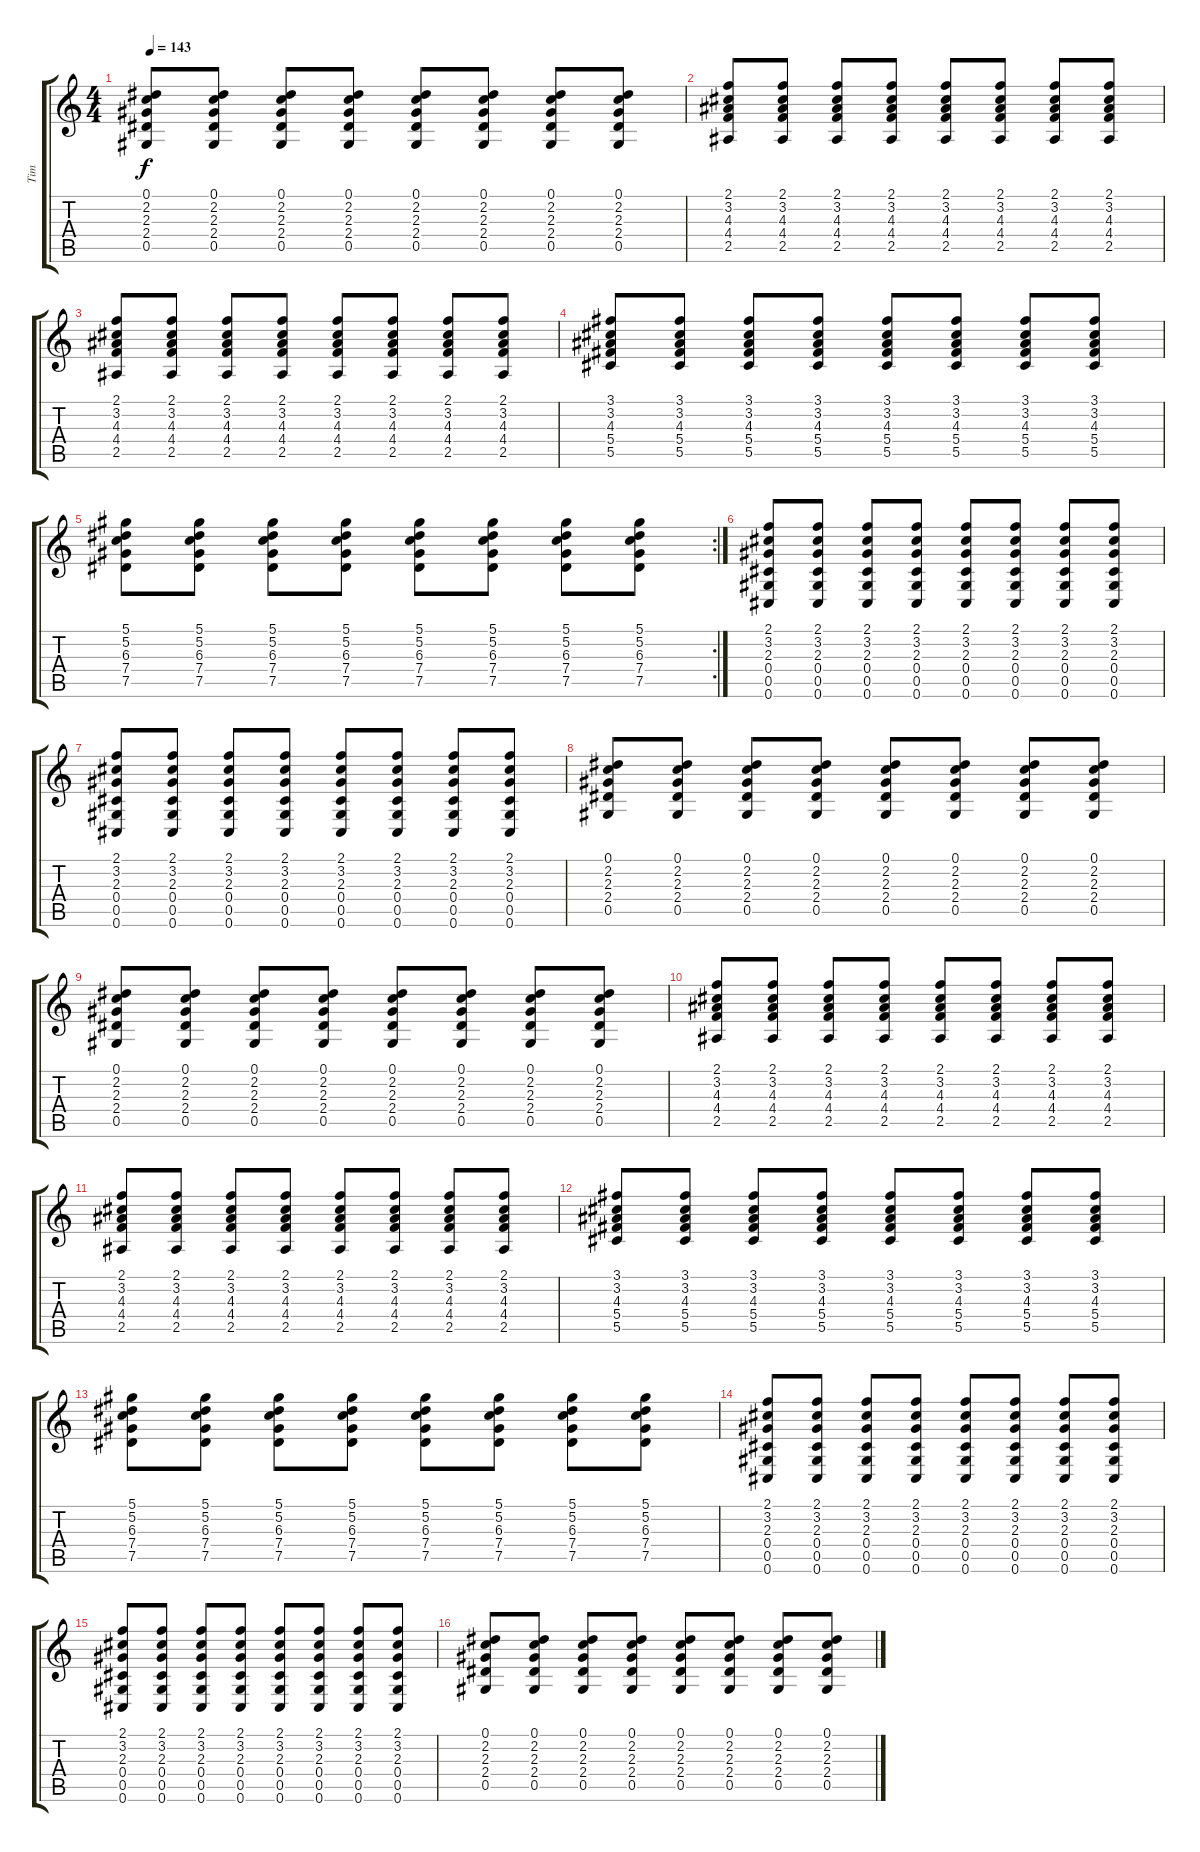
\track ("Tim" "Tim") {instrument distortionguitar}
\staff {score tabs}
\tuning (Eb4 Bb3 Gb3 Db3 Ab2 Db2) {hide}
\ts (4 4)
\tempo 143
\clef g2
\ks c
(0.1 2.2 2.3 2.4 0.5).8{dy f} (0.1 2.2 2.3 2.4 0.5).8 (0.1 2.2 2.3 2.4 0.5).8 (0.1 2.2 2.3 2.4 0.5).8 (0.1 2.2 2.3 2.4 0.5).8 (0.1 2.2 2.3 2.4 0.5).8 (0.1 2.2 2.3 2.4 0.5).8 (0.1 2.2 2.3 2.4 0.5).8 |
(2.1 3.2 4.3 4.4 2.5).8 (2.1 3.2 4.3 4.4 2.5).8 (2.1 3.2 4.3 4.4 2.5).8 (2.1 3.2 4.3 4.4 2.5).8 (2.1 3.2 4.3 4.4 2.5).8 (2.1 3.2 4.3 4.4 2.5).8 (2.1 3.2 4.3 4.4 2.5).8 (2.1 3.2 4.3 4.4 2.5).8 |
(2.1 3.2 4.3 4.4 2.5).8 (2.1 3.2 4.3 4.4 2.5).8 (2.1 3.2 4.3 4.4 2.5).8 (2.1 3.2 4.3 4.4 2.5).8 (2.1 3.2 4.3 4.4 2.5).8 (2.1 3.2 4.3 4.4 2.5).8 (2.1 3.2 4.3 4.4 2.5).8 (2.1 3.2 4.3 4.4 2.5).8 |
(3.1 3.2 4.3 5.4 5.5).8 (3.1 3.2 4.3 5.4 5.5).8 (3.1 3.2 4.3 5.4 5.5).8 (3.1 3.2 4.3 5.4 5.5).8 (3.1 3.2 4.3 5.4 5.5).8 (3.1 3.2 4.3 5.4 5.5).8 (3.1 3.2 4.3 5.4 5.5).8 (3.1 3.2 4.3 5.4 5.5).8 |
\rc 2
(5.1 5.2 6.3 7.4 7.5).8 (5.1 5.2 6.3 7.4 7.5).8 (5.1 5.2 6.3 7.4 7.5).8 (5.1 5.2 6.3 7.4 7.5).8 (5.1 5.2 6.3 7.4 7.5).8 (5.1 5.2 6.3 7.4 7.5).8 (5.1 5.2 6.3 7.4 7.5).8 (5.1 5.2 6.3 7.4 7.5).8 |
(2.1 3.2 2.3 0.4 0.5 0.6).8 (2.1 3.2 2.3 0.4 0.5 0.6).8 (2.1 3.2 2.3 0.4 0.5 0.6).8 (2.1 3.2 2.3 0.4 0.5 0.6).8 (2.1 3.2 2.3 0.4 0.5 0.6).8 (2.1 3.2 2.3 0.4 0.5 0.6).8 (2.1 3.2 2.3 0.4 0.5 0.6).8 (2.1 3.2 2.3 0.4 0.5 0.6).8 |
(2.1 3.2 2.3 0.4 0.5 0.6).8 (2.1 3.2 2.3 0.4 0.5 0.6).8 (2.1 3.2 2.3 0.4 0.5 0.6).8 (2.1 3.2 2.3 0.4 0.5 0.6).8 (2.1 3.2 2.3 0.4 0.5 0.6).8 (2.1 3.2 2.3 0.4 0.5 0.6).8 (2.1 3.2 2.3 0.4 0.5 0.6).8 (2.1 3.2 2.3 0.4 0.5 0.6).8 |
(0.1 2.2 2.3 2.4 0.5).8 (0.1 2.2 2.3 2.4 0.5).8 (0.1 2.2 2.3 2.4 0.5).8 (0.1 2.2 2.3 2.4 0.5).8 (0.1 2.2 2.3 2.4 0.5).8 (0.1 2.2 2.3 2.4 0.5).8 (0.1 2.2 2.3 2.4 0.5).8 (0.1 2.2 2.3 2.4 0.5).8 |
(0.1 2.2 2.3 2.4 0.5).8 (0.1 2.2 2.3 2.4 0.5).8 (0.1 2.2 2.3 2.4 0.5).8 (0.1 2.2 2.3 2.4 0.5).8 (0.1 2.2 2.3 2.4 0.5).8 (0.1 2.2 2.3 2.4 0.5).8 (0.1 2.2 2.3 2.4 0.5).8 (0.1 2.2 2.3 2.4 0.5).8 |
(2.1 3.2 4.3 4.4 2.5).8 (2.1 3.2 4.3 4.4 2.5).8 (2.1 3.2 4.3 4.4 2.5).8 (2.1 3.2 4.3 4.4 2.5).8 (2.1 3.2 4.3 4.4 2.5).8 (2.1 3.2 4.3 4.4 2.5).8 (2.1 3.2 4.3 4.4 2.5).8 (2.1 3.2 4.3 4.4 2.5).8 |
(2.1 3.2 4.3 4.4 2.5).8 (2.1 3.2 4.3 4.4 2.5).8 (2.1 3.2 4.3 4.4 2.5).8 (2.1 3.2 4.3 4.4 2.5).8 (2.1 3.2 4.3 4.4 2.5).8 (2.1 3.2 4.3 4.4 2.5).8 (2.1 3.2 4.3 4.4 2.5).8 (2.1 3.2 4.3 4.4 2.5).8 |
(3.1 3.2 4.3 5.4 5.5).8 (3.1 3.2 4.3 5.4 5.5).8 (3.1 3.2 4.3 5.4 5.5).8 (3.1 3.2 4.3 5.4 5.5).8 (3.1 3.2 4.3 5.4 5.5).8 (3.1 3.2 4.3 5.4 5.5).8 (3.1 3.2 4.3 5.4 5.5).8 (3.1 3.2 4.3 5.4 5.5).8 |
(5.1 5.2 6.3 7.4 7.5).8 (5.1 5.2 6.3 7.4 7.5).8 (5.1 5.2 6.3 7.4 7.5).8 (5.1 5.2 6.3 7.4 7.5).8 (5.1 5.2 6.3 7.4 7.5).8 (5.1 5.2 6.3 7.4 7.5).8 (5.1 5.2 6.3 7.4 7.5).8 (5.1 5.2 6.3 7.4 7.5).8 |
(2.1 3.2 2.3 0.4 0.5 0.6).8 (2.1 3.2 2.3 0.4 0.5 0.6).8 (2.1 3.2 2.3 0.4 0.5 0.6).8 (2.1 3.2 2.3 0.4 0.5 0.6).8 (2.1 3.2 2.3 0.4 0.5 0.6).8 (2.1 3.2 2.3 0.4 0.5 0.6).8 (2.1 3.2 2.3 0.4 0.5 0.6).8 (2.1 3.2 2.3 0.4 0.5 0.6).8 |
(2.1 3.2 2.3 0.4 0.5 0.6).8 (2.1 3.2 2.3 0.4 0.5 0.6).8 (2.1 3.2 2.3 0.4 0.5 0.6).8 (2.1 3.2 2.3 0.4 0.5 0.6).8 (2.1 3.2 2.3 0.4 0.5 0.6).8 (2.1 3.2 2.3 0.4 0.5 0.6).8 (2.1 3.2 2.3 0.4 0.5 0.6).8 (2.1 3.2 2.3 0.4 0.5 0.6).8 |
(0.1 2.2 2.3 2.4 0.5).8 (0.1 2.2 2.3 2.4 0.5).8 (0.1 2.2 2.3 2.4 0.5).8 (0.1 2.2 2.3 2.4 0.5).8 (0.1 2.2 2.3 2.4 0.5).8 (0.1 2.2 2.3 2.4 0.5).8 (0.1 2.2 2.3 2.4 0.5).8 (0.1 2.2 2.3 2.4 0.5).8
